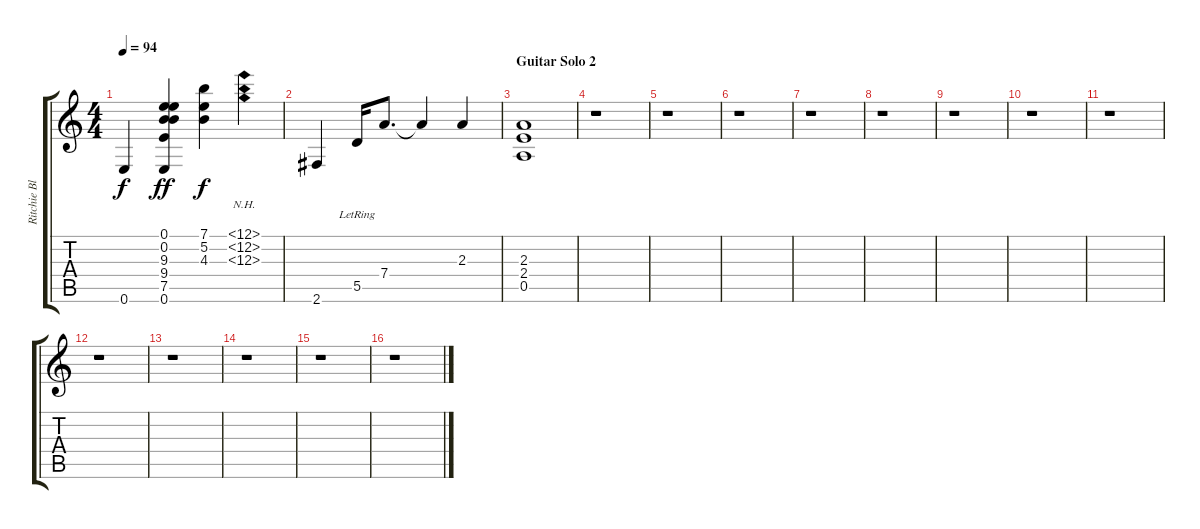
\track ("Ritchie Blackmore (Rhythm)" "Ritchie Bl") {instrument distortionguitar}
\staff {score tabs}
\tuning (E4 B3 G3 D3 A2 E2) {hide}
\ts (4 4)
\tempo 94
\clef g2
\ks c
0.6.4{dy f} (0.1 0.2 9.3 9.4 7.5 0.6).4{dy ff} (7.1 5.2 4.3).4{dy f} (12.1{nh} 12.2{nh} 12.3{nh}).4 |
2.6.4 5.5{lr}.16 7.4.8{d} 7.4{t}.4 2.3.4 |
\section ("" "Guitar Solo 2")
(2.3 2.4 0.5).1{volume 0} |
r.1 |
r.1 |
r.1 |
r.1 |
r.1 |
r.1 |
r.1 |
r.1 |
r.1 |
r.1 |
r.1 |
r.1 |
r.1
